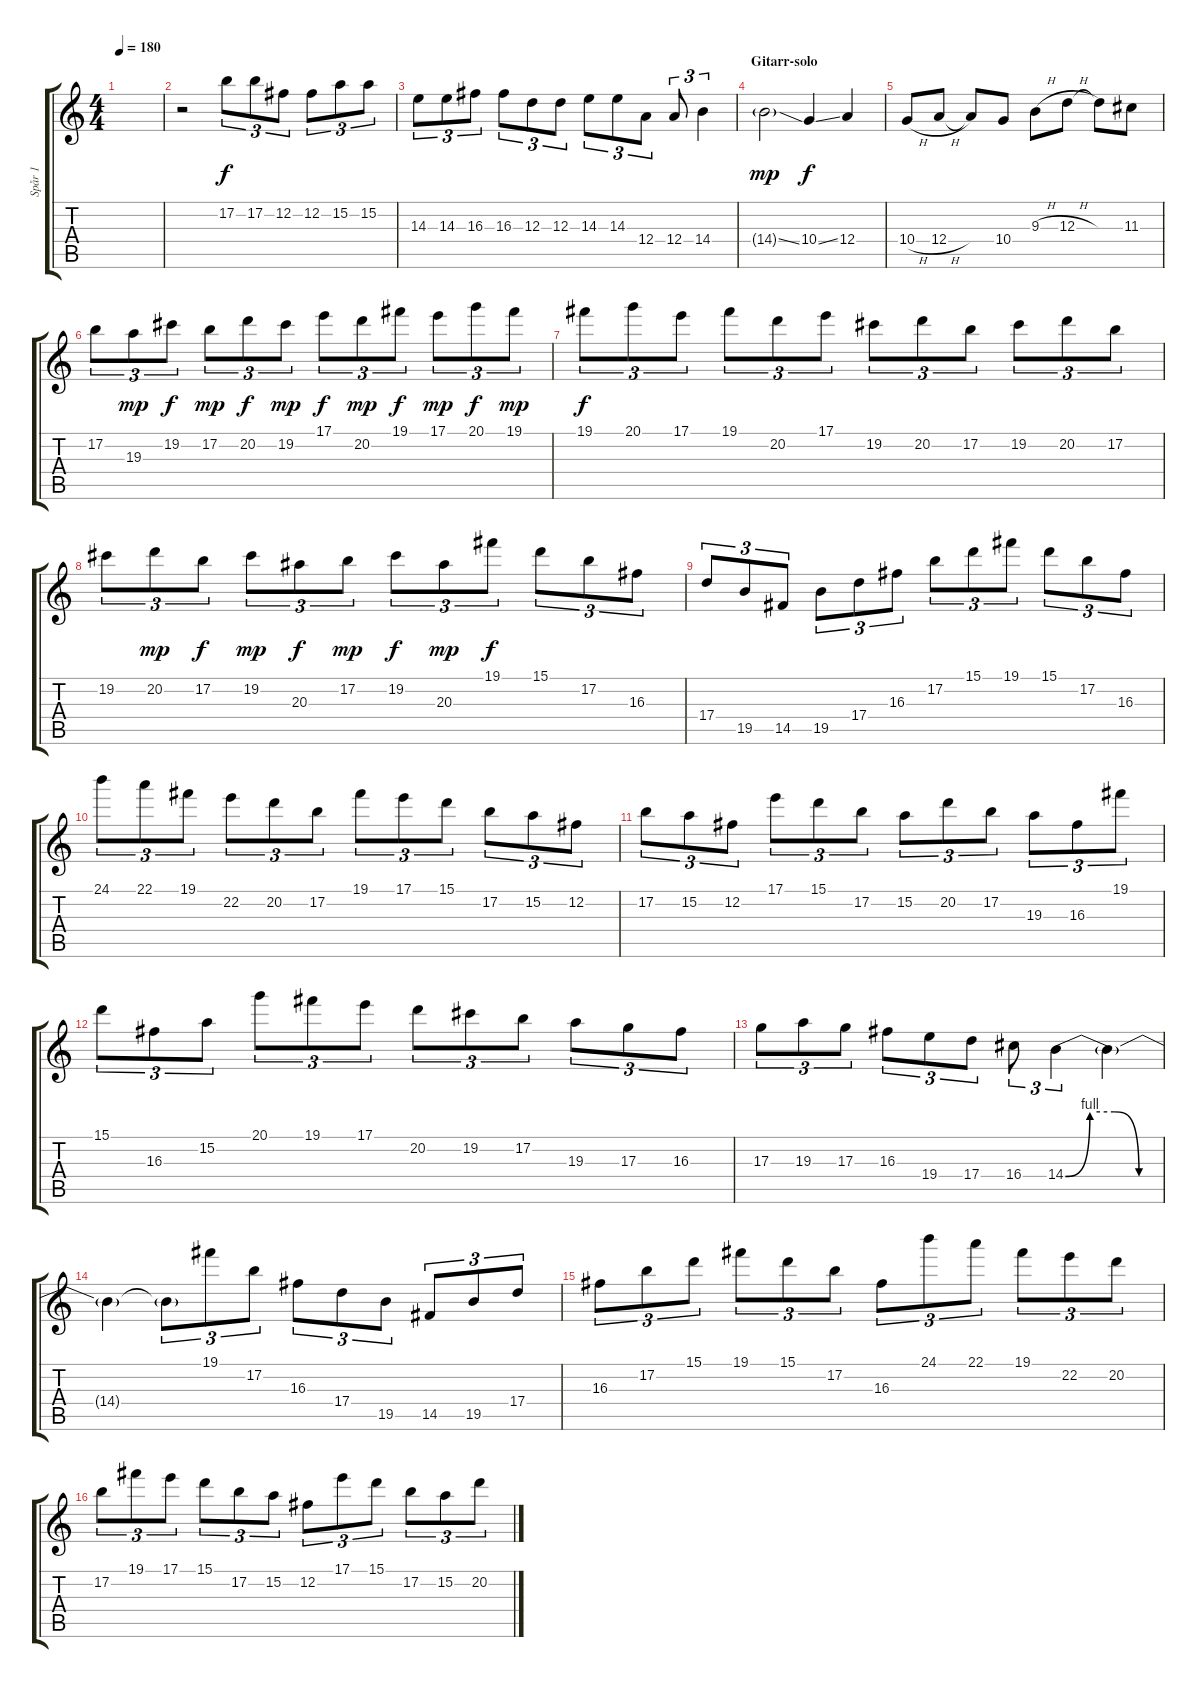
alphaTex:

\track ("Spår 1" "Spår 1") {instrument overdrivenguitar}
\staff {score tabs}
\tuning (B3 Gb3 D3 A2 E2 B1) {hide}
\ts (4 4)
\tempo 180
\clef g2
\ks c
|
r.2 17.2.8{tu (3 2)} 17.2.8{tu (3 2)} 12.2.8{tu (3 2)} 12.2.8{tu (3 2)} 15.2.8{tu (3 2)} 15.2.8{tu (3 2)} |
14.3.8{tu (3 2)} 14.3.8{tu (3 2)} 16.3.8{tu (3 2)} 16.3.8{tu (3 2)} 12.3.8{tu (3 2)} 12.3.8{tu (3 2)} 14.3.8{tu (3 2)} 14.3.8{tu (3 2)} 12.4.8{tu (3 2)} 12.4.8{tu (3 2)} 14.4.4{tu (3 2)} |
\section ("" "Gitarr-solo")
14.4{ss g}.2{dy mp volume 16} 10.4{ss}.4{dy f} 12.4.4 |
10.4{h}.8 12.4{h}.8 12.4{t}.8 10.4.8 9.3{h}.8 12.3{h}.8 12.3{t}.8 11.3.8 |
17.2.8{tu (3 2)} 19.3.8{tu (3 2) dy mp} 19.2.8{tu (3 2) dy f} 17.2.8{tu (3 2) dy mp} 20.2.8{tu (3 2) dy f} 19.2.8{tu (3 2) dy mp} 17.1.8{tu (3 2) dy f} 20.2.8{tu (3 2) dy mp} 19.1.8{tu (3 2) dy f} 17.1.8{tu (3 2) dy mp} 20.1.8{tu (3 2) dy f} 19.1.8{tu (3 2) dy mp} |
19.1.8{tu (3 2) dy f} 20.1.8{tu (3 2)} 17.1.8{tu (3 2)} 19.1.8{tu (3 2)} 20.2.8{tu (3 2)} 17.1.8{tu (3 2)} 19.2.8{tu (3 2)} 20.2.8{tu (3 2)} 17.2.8{tu (3 2)} 19.2.8{tu (3 2)} 20.2.8{tu (3 2)} 17.2.8{tu (3 2)} |
19.2.8{tu (3 2)} 20.2.8{tu (3 2) dy mp} 17.2.8{tu (3 2) dy f} 19.2.8{tu (3 2) dy mp} 20.3.8{tu (3 2) dy f} 17.2.8{tu (3 2) dy mp} 19.2.8{tu (3 2) dy f} 20.3.8{tu (3 2) dy mp} 19.1.8{tu (3 2) dy f} 15.1.8{tu (3 2)} 17.2.8{tu (3 2)} 16.3.8{tu (3 2)} |
17.4.8{tu (3 2)} 19.5.8{tu (3 2)} 14.5.8{tu (3 2)} 19.5.8{tu (3 2)} 17.4.8{tu (3 2)} 16.3.8{tu (3 2)} 17.2.8{tu (3 2)} 15.1.8{tu (3 2)} 19.1.8{tu (3 2)} 15.1.8{tu (3 2)} 17.2.8{tu (3 2)} 16.3.8{tu (3 2)} |
24.1.8{tu (3 2)} 22.1.8{tu (3 2)} 19.1.8{tu (3 2)} 22.2.8{tu (3 2)} 20.2.8{tu (3 2)} 17.2.8{tu (3 2)} 19.1.8{tu (3 2)} 17.1.8{tu (3 2)} 15.1.8{tu (3 2)} 17.2.8{tu (3 2)} 15.2.8{tu (3 2)} 12.2.8{tu (3 2)} |
17.2.8{tu (3 2)} 15.2.8{tu (3 2)} 12.2.8{tu (3 2)} 17.1.8{tu (3 2)} 15.1.8{tu (3 2)} 17.2.8{tu (3 2)} 15.2.8{tu (3 2)} 20.2.8{tu (3 2)} 17.2.8{tu (3 2)} 19.3.8{tu (3 2)} 16.3.8{tu (3 2)} 19.1.8{tu (3 2)} |
15.1.8{tu (3 2)} 16.3.8{tu (3 2)} 15.2.8{tu (3 2)} 20.1.8{tu (3 2)} 19.1.8{tu (3 2)} 17.1.8{tu (3 2)} 20.2.8{tu (3 2)} 19.2.8{tu (3 2)} 17.2.8{tu (3 2)} 19.3.8{tu (3 2)} 17.3.8{tu (3 2)} 16.3.8{tu (3 2)} |
17.3.8{tu (3 2)} 19.3.8{tu (3 2)} 17.3.8{tu (3 2)} 16.3.8{tu (3 2)} 19.4.8{tu (3 2)} 17.4.8{tu (3 2)} 16.4.8{tu (3 2)} 14.4{be (custom 0 0 15 4 30 4 45 0 60 0)}.4{tu (3 2)} 14.4{t}.4 |
14.4{t}.4 14.4{t}.8{tu (3 2)} 19.1.8{tu (3 2)} 17.2.8{tu (3 2)} 16.3.8{tu (3 2)} 17.4.8{tu (3 2)} 19.5.8{tu (3 2)} 14.5.8{tu (3 2)} 19.5.8{tu (3 2)} 17.4.8{tu (3 2)} |
16.3.8{tu (3 2)} 17.2.8{tu (3 2)} 15.1.8{tu (3 2)} 19.1.8{tu (3 2)} 15.1.8{tu (3 2)} 17.2.8{tu (3 2)} 16.3.8{tu (3 2)} 24.1.8{tu (3 2)} 22.1.8{tu (3 2)} 19.1.8{tu (3 2)} 22.2.8{tu (3 2)} 20.2.8{tu (3 2)} |
17.2.8{tu (3 2)} 19.1.8{tu (3 2)} 17.1.8{tu (3 2)} 15.1.8{tu (3 2)} 17.2.8{tu (3 2)} 15.2.8{tu (3 2)} 12.2.8{tu (3 2)} 17.1.8{tu (3 2)} 15.1.8{tu (3 2)} 17.2.8{tu (3 2)} 15.2.8{tu (3 2)} 20.2.8{tu (3 2)}
